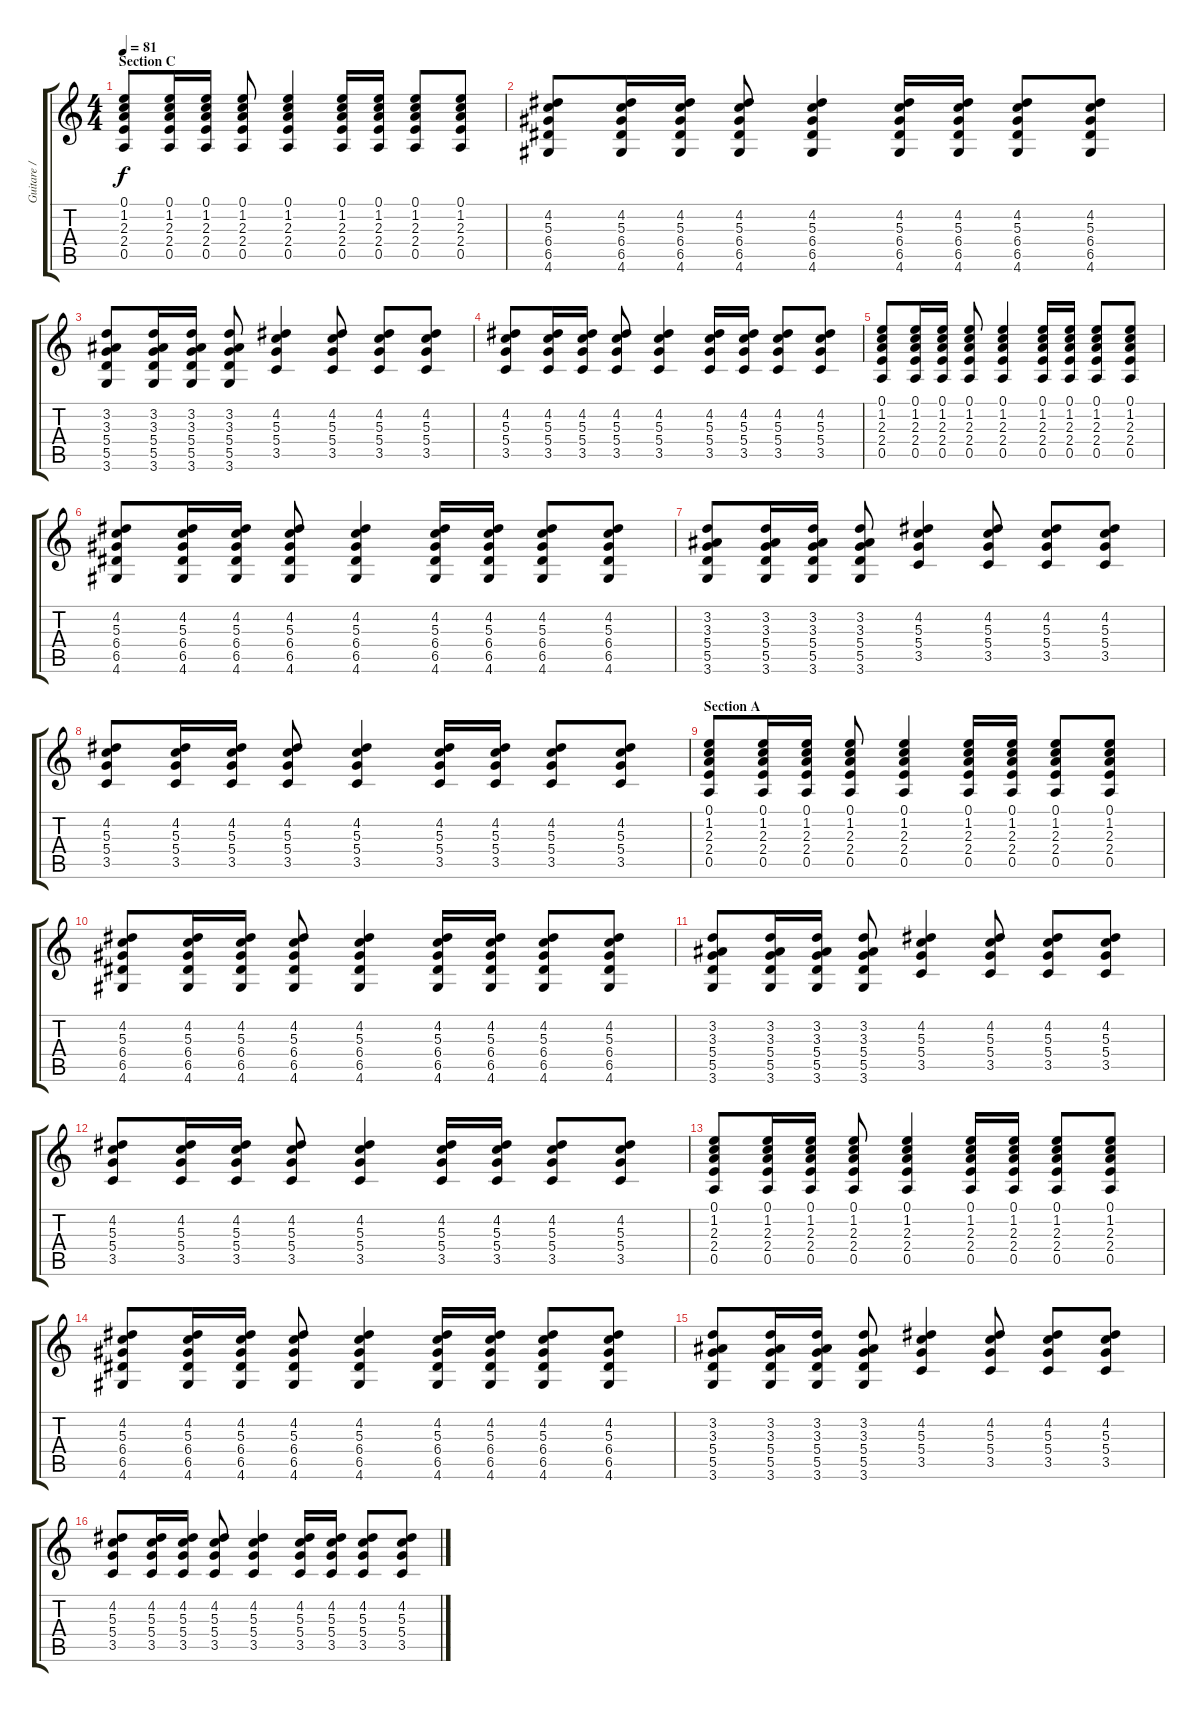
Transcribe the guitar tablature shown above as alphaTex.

\track ("Guitare / chant" "Guitare / ") {instrument acousticguitarsteel}
\staff {score tabs}
\tuning (E4 B3 G3 D3 A2 E2) {hide}
\ts (4 4)
\section ("" "Section C")
\tempo 81
\clef g2
\ks c
(0.1 1.2 2.3 2.4 0.5).8{dy f} (0.1 1.2 2.3 2.4 0.5).16 (0.1 1.2 2.3 2.4 0.5).16 (0.1 1.2 2.3 2.4 0.5).8 (0.1 1.2 2.3 2.4 0.5).4 (0.1 1.2 2.3 2.4 0.5).16 (0.1 1.2 2.3 2.4 0.5).16 (0.1 1.2 2.3 2.4 0.5).8 (0.1 1.2 2.3 2.4 0.5).8 |
(4.2 5.3 6.4 6.5 4.6).8 (4.2 5.3 6.4 6.5 4.6).16 (4.2 5.3 6.4 6.5 4.6).16 (4.2 5.3 6.4 6.5 4.6).8 (4.2 5.3 6.4 6.5 4.6).4 (4.2 5.3 6.4 6.5 4.6).16 (4.2 5.3 6.4 6.5 4.6).16 (4.2 5.3 6.4 6.5 4.6).8 (4.2 5.3 6.4 6.5 4.6).8 |
(3.2 3.3 5.4 5.5 3.6).8 (3.2 3.3 5.4 5.5 3.6).16 (3.2 3.3 5.4 5.5 3.6).16 (3.2 3.3 5.4 5.5 3.6).8 (4.2 5.3 5.4 3.5).4 (4.2 5.3 5.4 3.5).8 (4.2 5.3 5.4 3.5).8 (4.2 5.3 5.4 3.5).8 |
(4.2 5.3 5.4 3.5).8 (4.2 5.3 5.4 3.5).16 (4.2 5.3 5.4 3.5).16 (4.2 5.3 5.4 3.5).8 (4.2 5.3 5.4 3.5).4 (4.2 5.3 5.4 3.5).16 (4.2 5.3 5.4 3.5).16 (4.2 5.3 5.4 3.5).8 (4.2 5.3 5.4 3.5).8 |
(0.1 1.2 2.3 2.4 0.5).8 (0.1 1.2 2.3 2.4 0.5).16 (0.1 1.2 2.3 2.4 0.5).16 (0.1 1.2 2.3 2.4 0.5).8 (0.1 1.2 2.3 2.4 0.5).4 (0.1 1.2 2.3 2.4 0.5).16 (0.1 1.2 2.3 2.4 0.5).16 (0.1 1.2 2.3 2.4 0.5).8 (0.1 1.2 2.3 2.4 0.5).8 |
(4.2 5.3 6.4 6.5 4.6).8 (4.2 5.3 6.4 6.5 4.6).16 (4.2 5.3 6.4 6.5 4.6).16 (4.2 5.3 6.4 6.5 4.6).8 (4.2 5.3 6.4 6.5 4.6).4 (4.2 5.3 6.4 6.5 4.6).16 (4.2 5.3 6.4 6.5 4.6).16 (4.2 5.3 6.4 6.5 4.6).8 (4.2 5.3 6.4 6.5 4.6).8 |
(3.2 3.3 5.4 5.5 3.6).8 (3.2 3.3 5.4 5.5 3.6).16 (3.2 3.3 5.4 5.5 3.6).16 (3.2 3.3 5.4 5.5 3.6).8 (4.2 5.3 5.4 3.5).4 (4.2 5.3 5.4 3.5).8 (4.2 5.3 5.4 3.5).8 (4.2 5.3 5.4 3.5).8 |
(4.2 5.3 5.4 3.5).8 (4.2 5.3 5.4 3.5).16 (4.2 5.3 5.4 3.5).16 (4.2 5.3 5.4 3.5).8 (4.2 5.3 5.4 3.5).4 (4.2 5.3 5.4 3.5).16 (4.2 5.3 5.4 3.5).16 (4.2 5.3 5.4 3.5).8 (4.2 5.3 5.4 3.5).8 |
\section ("" "Section A")
(0.1 1.2 2.3 2.4 0.5).8 (0.1 1.2 2.3 2.4 0.5).16 (0.1 1.2 2.3 2.4 0.5).16 (0.1 1.2 2.3 2.4 0.5).8 (0.1 1.2 2.3 2.4 0.5).4 (0.1 1.2 2.3 2.4 0.5).16 (0.1 1.2 2.3 2.4 0.5).16 (0.1 1.2 2.3 2.4 0.5).8 (0.1 1.2 2.3 2.4 0.5).8 |
(4.2 5.3 6.4 6.5 4.6).8 (4.2 5.3 6.4 6.5 4.6).16 (4.2 5.3 6.4 6.5 4.6).16 (4.2 5.3 6.4 6.5 4.6).8 (4.2 5.3 6.4 6.5 4.6).4 (4.2 5.3 6.4 6.5 4.6).16 (4.2 5.3 6.4 6.5 4.6).16 (4.2 5.3 6.4 6.5 4.6).8 (4.2 5.3 6.4 6.5 4.6).8 |
(3.2 3.3 5.4 5.5 3.6).8 (3.2 3.3 5.4 5.5 3.6).16 (3.2 3.3 5.4 5.5 3.6).16 (3.2 3.3 5.4 5.5 3.6).8 (4.2 5.3 5.4 3.5).4 (4.2 5.3 5.4 3.5).8 (4.2 5.3 5.4 3.5).8 (4.2 5.3 5.4 3.5).8 |
(4.2 5.3 5.4 3.5).8 (4.2 5.3 5.4 3.5).16 (4.2 5.3 5.4 3.5).16 (4.2 5.3 5.4 3.5).8 (4.2 5.3 5.4 3.5).4 (4.2 5.3 5.4 3.5).16 (4.2 5.3 5.4 3.5).16 (4.2 5.3 5.4 3.5).8 (4.2 5.3 5.4 3.5).8 |
(0.1 1.2 2.3 2.4 0.5).8 (0.1 1.2 2.3 2.4 0.5).16 (0.1 1.2 2.3 2.4 0.5).16 (0.1 1.2 2.3 2.4 0.5).8 (0.1 1.2 2.3 2.4 0.5).4 (0.1 1.2 2.3 2.4 0.5).16 (0.1 1.2 2.3 2.4 0.5).16 (0.1 1.2 2.3 2.4 0.5).8 (0.1 1.2 2.3 2.4 0.5).8 |
(4.2 5.3 6.4 6.5 4.6).8 (4.2 5.3 6.4 6.5 4.6).16 (4.2 5.3 6.4 6.5 4.6).16 (4.2 5.3 6.4 6.5 4.6).8 (4.2 5.3 6.4 6.5 4.6).4 (4.2 5.3 6.4 6.5 4.6).16 (4.2 5.3 6.4 6.5 4.6).16 (4.2 5.3 6.4 6.5 4.6).8 (4.2 5.3 6.4 6.5 4.6).8 |
(3.2 3.3 5.4 5.5 3.6).8 (3.2 3.3 5.4 5.5 3.6).16 (3.2 3.3 5.4 5.5 3.6).16 (3.2 3.3 5.4 5.5 3.6).8 (4.2 5.3 5.4 3.5).4 (4.2 5.3 5.4 3.5).8 (4.2 5.3 5.4 3.5).8 (4.2 5.3 5.4 3.5).8 |
(4.2 5.3 5.4 3.5).8 (4.2 5.3 5.4 3.5).16 (4.2 5.3 5.4 3.5).16 (4.2 5.3 5.4 3.5).8 (4.2 5.3 5.4 3.5).4 (4.2 5.3 5.4 3.5).16 (4.2 5.3 5.4 3.5).16 (4.2 5.3 5.4 3.5).8 (4.2 5.3 5.4 3.5).8
